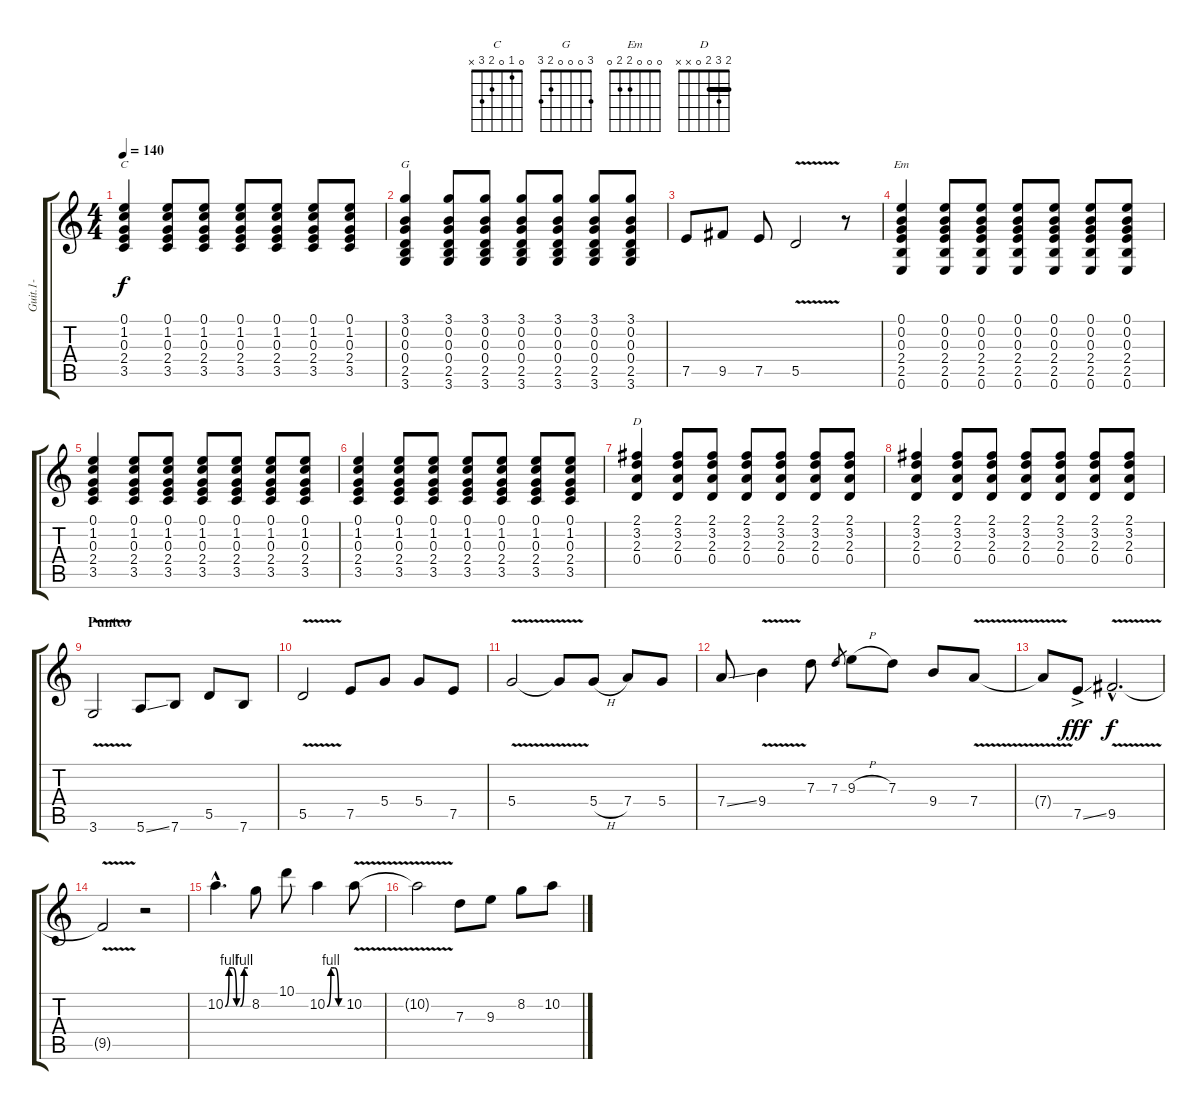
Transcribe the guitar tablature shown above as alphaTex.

\track ("Guit.1-" "Guit.1-") {instrument distortionguitar}
\staff {score tabs}
\tuning (E4 B3 G3 D3 A2 E2) {hide}
\chord ("C" 0 1 0 2 3 x)
\chord ("G" 3 0 0 0 2 3)
\chord ("Em" 0 0 0 2 2 0)
\chord ("D" 2 3 2 0 x x) {barre 2}
\ts (4 4)
\tempo 140
\clef g2
\ks c
(0.1 1.2 0.3 2.4 3.5).4{ch "C" dy f} (0.1 1.2 0.3 2.4 3.5).8 (0.1 1.2 0.3 2.4 3.5).8 (0.1 1.2 0.3 2.4 3.5).8 (0.1 1.2 0.3 2.4 3.5).8 (0.1 1.2 0.3 2.4 3.5).8 (0.1 1.2 0.3 2.4 3.5).8 |
(3.1 0.2 0.3 0.4 2.5 3.6).4{ch "G"} (3.1 0.2 0.3 0.4 2.5 3.6).8 (3.1 0.2 0.3 0.4 2.5 3.6).8 (3.1 0.2 0.3 0.4 2.5 3.6).8 (3.1 0.2 0.3 0.4 2.5 3.6).8 (3.1 0.2 0.3 0.4 2.5 3.6).8 (3.1 0.2 0.3 0.4 2.5 3.6).8 |
7.5.8{volume 16} 9.5.8 7.5.8 5.5{v}.2 r.8 |
(0.1 0.2 0.3 2.4 2.5 0.6).4{ch "Em" volume 11} (0.1 0.2 0.3 2.4 2.5 0.6).8 (0.1 0.2 0.3 2.4 2.5 0.6).8 (0.1 0.2 0.3 2.4 2.5 0.6).8 (0.1 0.2 0.3 2.4 2.5 0.6).8 (0.1 0.2 0.3 2.4 2.5 0.6).8 (0.1 0.2 0.3 2.4 2.5 0.6).8 |
(0.1 1.2 0.3 2.4 3.5).4 (0.1 1.2 0.3 2.4 3.5).8 (0.1 1.2 0.3 2.4 3.5).8 (0.1 1.2 0.3 2.4 3.5).8 (0.1 1.2 0.3 2.4 3.5).8 (0.1 1.2 0.3 2.4 3.5).8 (0.1 1.2 0.3 2.4 3.5).8 |
(0.1 1.2 0.3 2.4 3.5).4 (0.1 1.2 0.3 2.4 3.5).8 (0.1 1.2 0.3 2.4 3.5).8 (0.1 1.2 0.3 2.4 3.5).8 (0.1 1.2 0.3 2.4 3.5).8 (0.1 1.2 0.3 2.4 3.5).8 (0.1 1.2 0.3 2.4 3.5).8 |
(2.1 3.2 2.3 0.4).4{ch "D"} (2.1 3.2 2.3 0.4).8 (2.1 3.2 2.3 0.4).8 (2.1 3.2 2.3 0.4).8 (2.1 3.2 2.3 0.4).8 (2.1 3.2 2.3 0.4).8 (2.1 3.2 2.3 0.4).8 |
(2.1 3.2 2.3 0.4).4 (2.1 3.2 2.3 0.4).8 (2.1 3.2 2.3 0.4).8 (2.1 3.2 2.3 0.4).8 (2.1 3.2 2.3 0.4).8 (2.1 3.2 2.3 0.4).8 (2.1 3.2 2.3 0.4).8 |
\section ("" "Punteo")
3.6{v}.2{volume 16} 5.6{ss}.8 7.6.8 5.5.8 7.6.8 |
5.5{v}.2 7.5.8 5.4.8 5.4.8 7.5.8 |
5.4{v}.2 5.4{t}.8 5.4{h}.8 7.4.8 5.4.8 |
7.4{ss}.8 9.4{v}.4 7.3.8 7.3.8{gr} 9.3{h}.8 7.3.8 9.4.8 7.4{v}.8 |
7.4{t}.8 7.5{ss ac}.8{dy fff} 9.5{v hac}.2{d dy f} |
9.5{t}.2 r.2 |
10.2{be (custom 0 0 10 4 20 4 30 0 40 0 50 4 60 4) hac}.4{d} 8.2.8 10.1.8 10.2{be (custom 0 0 15 4 30 4 45 0 60 0)}.4 10.2{v}.8 |
10.2{t}.2 7.3.8 9.3.8 8.2.8 10.2.8
